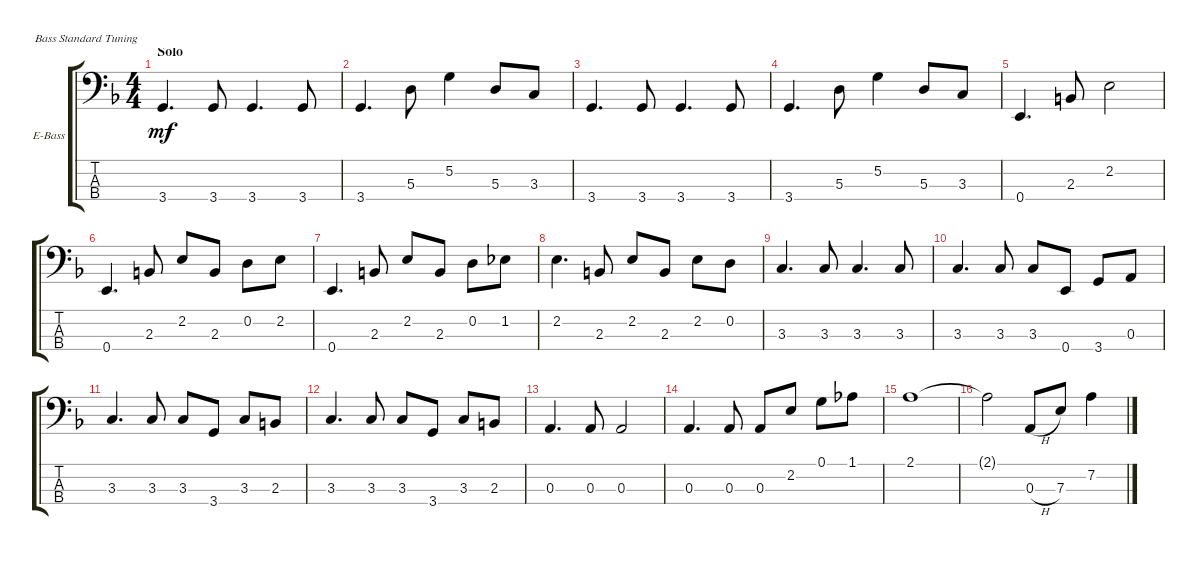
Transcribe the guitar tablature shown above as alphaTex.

\bracketExtendMode groupsimilarinstruments
\firstSystemTrackNameOrientation horizontal
\otherSystemsTrackNameOrientation horizontal
\track ("Electric Bass" "E-Bass") {instrument electricbassfinger}
\staff {score tabs}
\tuning (G2 D2 A1 E1)
\ts (4 4)
\section ("" "Solo")
\tempo (125 hide)
\clef f4
\scale
0.333333
\ks dminor
3.4.4{d dy mf} 3.4.8 3.4.4{d} 3.4.8 |
\scale
0.333333 3.4.4{d} 5.3.8 5.2.4 5.3.8 3.3.8 |
\scale
0.333333 3.4.4{d} 3.4.8 3.4.4{d} 3.4.8 |
\scale
0.333333 3.4.4{d} 5.3.8 5.2.4 5.3.8 3.3.8 |
\scale
0.333333 0.4.4{d} 2.3.8 2.2.2 |
\scale
0.333333 0.4.4{d} 2.3.8 2.2.8 2.3.8 0.2.8 2.2.8 |
\scale
0.333333 0.4.4{d} 2.3.8 2.2.8 2.3.8 0.2.8 1.2.8 |
\scale
0.333333 2.2.4{d} 2.3.8 2.2.8 2.3.8 2.2.8 0.2.8 |
\scale
0.333333 3.3.4{d} 3.3.8 3.3.4{d} 3.3.8 |
\scale
0.333333 3.3.4{d} 3.3.8 3.3.8 0.4.8 3.4.8 0.3.8 |
\scale
0.333333 3.3.4{d} 3.3.8 3.3.8 3.4.8 3.3.8 2.3.8 |
\scale
0.333333 3.3.4{d} 3.3.8 3.3.8 3.4.8 3.3.8 2.3.8 |
\scale
0.333333 0.3.4{d} 0.3.8 0.3.2 |
\scale
0.333333 0.3.4{d} 0.3.8 0.3.8 2.2.8 0.1.8 1.1.8 |
\scale
0.333333 2.1.1 |
\scale
0.333333 2.1{t}.2 0.3{h}.8 7.3.8 7.2.4
